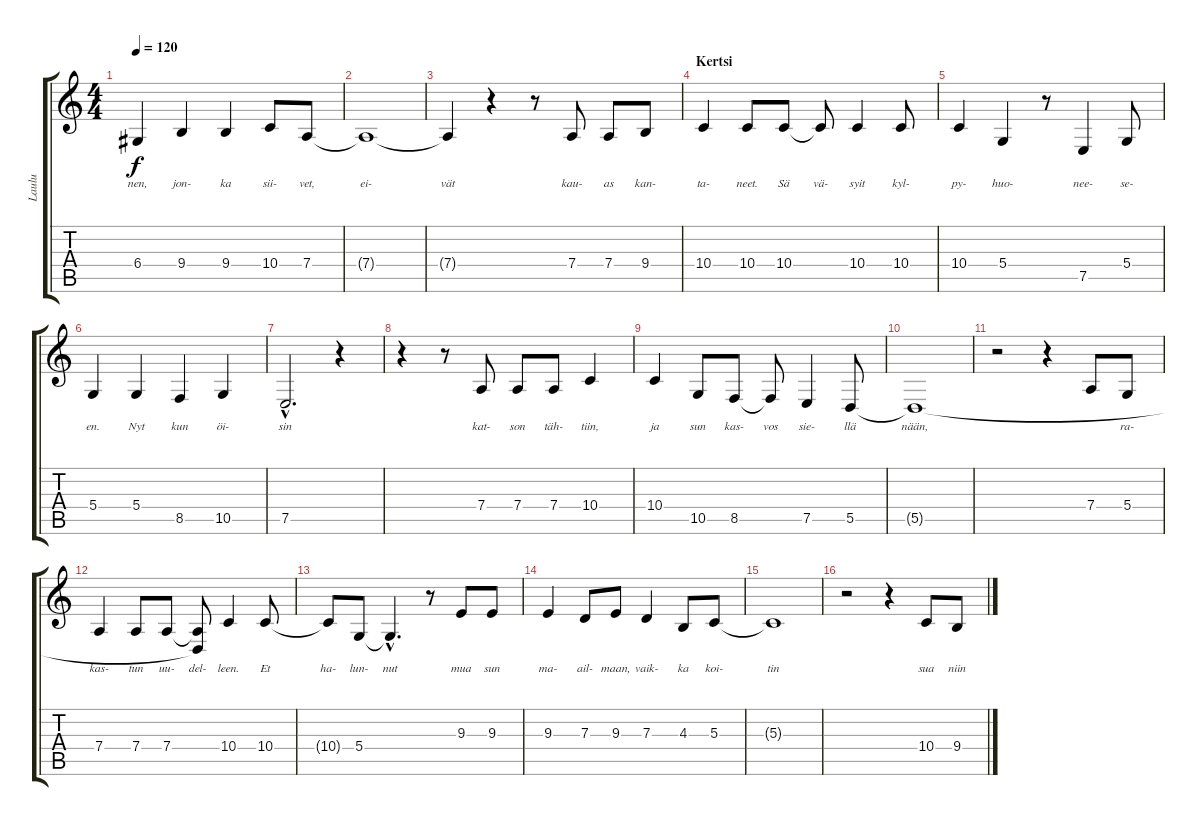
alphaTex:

\track ("Laulu" "Laulu") {instrument lead6voice}
\staff {score tabs}
\tuning (E4 B3 G3 D3 A2 E2) {hide}
\ts (4 4)
\tempo 120
\clef g2
\ks c
6.4.4{lyrics (0 "nen,") lyrics (1 "") lyrics (2 "") lyrics (3 "") lyrics (4 "") dy f} 9.4.4{lyrics (0 "jon-") lyrics (1 "") lyrics (2 "") lyrics (3 "") lyrics (4 "")} 9.4.4{lyrics (0 "ka") lyrics (1 "") lyrics (2 "") lyrics (3 "") lyrics (4 "")} 10.4.8{lyrics (0 "sii-") lyrics (1 "") lyrics (2 "") lyrics (3 "") lyrics (4 "")} 7.4.8{lyrics (0 "vet,") lyrics (1 "") lyrics (2 "") lyrics (3 "") lyrics (4 "")} |
7.4{t}.1{lyrics (0 "ei-") lyrics (1 "") lyrics (2 "") lyrics (3 "") lyrics (4 "")} |
7.4{t}.4{lyrics (0 "vät") lyrics (1 "") lyrics (2 "") lyrics (3 "") lyrics (4 "")} r.4 r.8 7.4.8{lyrics (0 "kau-") lyrics (1 "") lyrics (2 "") lyrics (3 "") lyrics (4 "")} 7.4.8{lyrics (0 "as") lyrics (1 "") lyrics (2 "") lyrics (3 "") lyrics (4 "")} 9.4.8{lyrics (0 "kan-") lyrics (1 "") lyrics (2 "") lyrics (3 "") lyrics (4 "")} |
\section ("" "Kertsi")
10.4.4{lyrics (0 "ta-") lyrics (1 "") lyrics (2 "") lyrics (3 "") lyrics (4 "")} 10.4.8{lyrics (0 "neet.") lyrics (1 "") lyrics (2 "") lyrics (3 "") lyrics (4 "")} 10.4.8{lyrics (0 "Sä") lyrics (1 "") lyrics (2 "") lyrics (3 "") lyrics (4 "")} 10.4{t}.8{lyrics (0 "vä-") lyrics (1 "") lyrics (2 "") lyrics (3 "") lyrics (4 "")} 10.4.4{lyrics (0 "syit") lyrics (1 "") lyrics (2 "") lyrics (3 "") lyrics (4 "")} 10.4.8{lyrics (0 "kyl-") lyrics (1 "") lyrics (2 "") lyrics (3 "") lyrics (4 "")} |
10.4.4{lyrics (0 "py-") lyrics (1 "") lyrics (2 "") lyrics (3 "") lyrics (4 "")} 5.4.4{lyrics (0 "huo-") lyrics (1 "") lyrics (2 "") lyrics (3 "") lyrics (4 "")} r.8 7.5.4{lyrics (0 "nee-") lyrics (1 "") lyrics (2 "") lyrics (3 "") lyrics (4 "")} 5.4.8{lyrics (0 "se-") lyrics (1 "") lyrics (2 "") lyrics (3 "") lyrics (4 "")} |
5.4.4{lyrics (0 "en.") lyrics (1 "") lyrics (2 "") lyrics (3 "") lyrics (4 "")} 5.4.4{lyrics (0 "Nyt") lyrics (1 "") lyrics (2 "") lyrics (3 "") lyrics (4 "")} 8.5.4{lyrics (0 "kun") lyrics (1 "") lyrics (2 "") lyrics (3 "") lyrics (4 "")} 10.5.4{lyrics (0 "öi-") lyrics (1 "") lyrics (2 "") lyrics (3 "") lyrics (4 "")} |
7.5{hac}.2{d lyrics (0 "sin") lyrics (1 "") lyrics (2 "") lyrics (3 "") lyrics (4 "")} r.4 |
r.4 r.8 7.4.8{lyrics (0 "kat-") lyrics (1 "") lyrics (2 "") lyrics (3 "") lyrics (4 "")} 7.4.8{lyrics (0 "son") lyrics (1 "") lyrics (2 "") lyrics (3 "") lyrics (4 "")} 7.4.8{lyrics (0 "täh-") lyrics (1 "") lyrics (2 "") lyrics (3 "") lyrics (4 "")} 10.4.4{lyrics (0 "tiin,") lyrics (1 "") lyrics (2 "") lyrics (3 "") lyrics (4 "")} |
10.4.4{lyrics (0 "ja") lyrics (1 "") lyrics (2 "") lyrics (3 "") lyrics (4 "")} 10.5.8{lyrics (0 "sun") lyrics (1 "") lyrics (2 "") lyrics (3 "") lyrics (4 "")} 8.5.8{lyrics (0 "kas-") lyrics (1 "") lyrics (2 "") lyrics (3 "") lyrics (4 "")} 8.5{t}.8{lyrics (0 "vos") lyrics (1 "") lyrics (2 "") lyrics (3 "") lyrics (4 "")} 7.5.4{lyrics (0 "sie-") lyrics (1 "") lyrics (2 "") lyrics (3 "") lyrics (4 "")} 5.5.8{lyrics (0 "llä") lyrics (1 "") lyrics (2 "") lyrics (3 "") lyrics (4 "")} |
5.5{t}.1{lyrics (0 "nään,") lyrics (1 "") lyrics (2 "") lyrics (3 "") lyrics (4 "")} |
r.2 r.4 7.4.8{lyrics (0 "") lyrics (1 "") lyrics (2 "") lyrics (3 "") lyrics (4 "")} 5.4.8{lyrics (0 "ra-") lyrics (1 "") lyrics (2 "") lyrics (3 "") lyrics (4 "")} |
7.4.4{lyrics (0 "kas-") lyrics (1 "") lyrics (2 "") lyrics (3 "") lyrics (4 "")} 7.4.8{lyrics (0 "tun") lyrics (1 "") lyrics (2 "") lyrics (3 "") lyrics (4 "")} 7.4.8{lyrics (0 "uu-") lyrics (1 "") lyrics (2 "") lyrics (3 "") lyrics (4 "")} (7.4{t} 5.5{t}).8{lyrics (0 "del-") lyrics (1 "") lyrics (2 "") lyrics (3 "") lyrics (4 "")} 10.4.4{lyrics (0 "leen.") lyrics (1 "") lyrics (2 "") lyrics (3 "") lyrics (4 "")} 10.4.8{lyrics (0 "Et") lyrics (1 "") lyrics (2 "") lyrics (3 "") lyrics (4 "")} |
10.4{t}.8{lyrics (0 "ha-") lyrics (1 "") lyrics (2 "") lyrics (3 "") lyrics (4 "")} 5.4.8{lyrics (0 "lun-") lyrics (1 "") lyrics (2 "") lyrics (3 "") lyrics (4 "")} 5.4{hac t}.4{d lyrics (0 "nut") lyrics (1 "") lyrics (2 "") lyrics (3 "") lyrics (4 "")} r.8 9.3.8{lyrics (0 "mua") lyrics (1 "") lyrics (2 "") lyrics (3 "") lyrics (4 "")} 9.3.8{lyrics (0 "sun") lyrics (1 "") lyrics (2 "") lyrics (3 "") lyrics (4 "")} |
9.3.4{lyrics (0 "ma-") lyrics (1 "") lyrics (2 "") lyrics (3 "") lyrics (4 "")} 7.3.8{lyrics (0 "ail-") lyrics (1 "") lyrics (2 "") lyrics (3 "") lyrics (4 "")} 9.3.8{lyrics (0 "maan,") lyrics (1 "") lyrics (2 "") lyrics (3 "") lyrics (4 "")} 7.3.4{lyrics (0 "vaik-") lyrics (1 "") lyrics (2 "") lyrics (3 "") lyrics (4 "")} 4.3.8{lyrics (0 "ka") lyrics (1 "") lyrics (2 "") lyrics (3 "") lyrics (4 "")} 5.3.8{lyrics (0 "koi-") lyrics (1 "") lyrics (2 "") lyrics (3 "") lyrics (4 "")} |
5.3{t}.1{lyrics (0 "tin") lyrics (1 "") lyrics (2 "") lyrics (3 "") lyrics (4 "")} |
r.2 r.4 10.4.8{lyrics (0 "sua") lyrics (1 "") lyrics (2 "") lyrics (3 "") lyrics (4 "")} 9.4.8{lyrics (0 "niin") lyrics (1 "") lyrics (2 "") lyrics (3 "") lyrics (4 "")}
